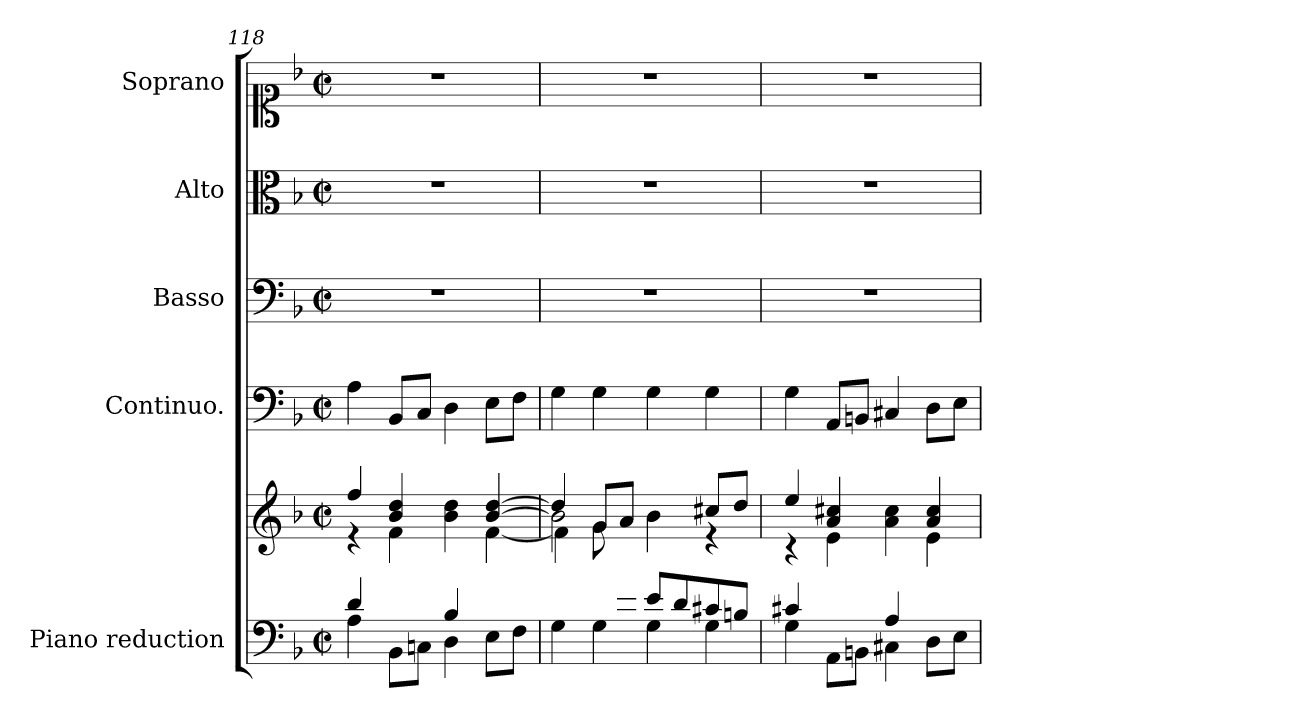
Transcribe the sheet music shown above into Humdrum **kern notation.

**kern	**kern	**kern	**kern	**kern	**kern
*part5	*part5	*part4	*part3	*part2	*part1
*staff6	*staff5	*staff4	*staff3	*staff2	*staff1
*I"Piano reduction	*	*I"Continuo.	*I"Basso	*I"Alto	*I"Soprano
*I'Pno	*	*	*	*	*
*clefF4	*clefG2	*clefF4	*clefF4	*clefC3	*clefC1
*k[b-]	*k[b-]	*k[b-]	*k[b-]	*k[b-]	*k[b-]
*F:	*F:	*F:	*F:	*F:	*F:
*M2/2	*M2/2	*M2/2	*M2/2	*M2/2	*M2/2
*met(c|)	*met(c|)	*met(c|)	*met(c|)	*met(c|)	*met(c|)
=118	=118	=118	=118	=118	=118
*^	*^	*	*	*	*
4d/	4A\	4ff/	4r	4A\	1r	1r	1r
4ryy	8BB-\L	4b-/ 4dd/	4f\	8BB-/L	.	.	.
.	8Cn\J	.	.	8C/J	.	.	.
4B-/	4D\	4b-\ 4dd\	4ryy	4D\	.	.	.
4ryy	8E\L	[4b-/ [4dd/	[4f\	8E\L	.	.	.
.	8F\J	.	.	8F\J	.	.	.
=119	=119	=119	=119	=119	=119	=119	=119
*	*	*	*^	*	*	*	*
4.ryy	4G\	4dd/]	2b-\]	4f\]	4G\	1r	1r	1r
.	4G\	8g/L	.	8g\L	4G\	.	.	.
8f/J	.	8a/J	.	2ryy	.	.	.	.
8e/L	4G\	4b-\	4ryy	.	4G\	.	.	.
8d/	.	.	.	.	.	.	.	.
8c#X/	4G\	8cc#X/L	4r	.	4G\	.	.	.
8Bn/J	.	8dd/J	.	8ryy	.	.	.	.
*	*	*	*v	*v	*	*	*	*
=120	=120	=120	=120	=120	=120	=120	=120
4c#X/	4G\	4ee/	4r	4G\	1r	1r	1r
4ryy	8AA\L	4a/ 4cc#X/	4e\	8AA/L	.	.	.
.	8BBn\J	.	.	8BBn/J	.	.	.
4A/	4C#X\	4a\ 4cc#\	4ryy	4C#X/	.	.	.
4ryy	8D\L	4a/ 4cc#/	4e\	8D\L	.	.	.
.	8E\J	.	.	8E\J	.	.	.
*v	*v	*	*	*	*	*	*
*	*v	*v	*	*	*	*
=	=	=	=	=	=
*-	*-	*-	*-	*-	*-
